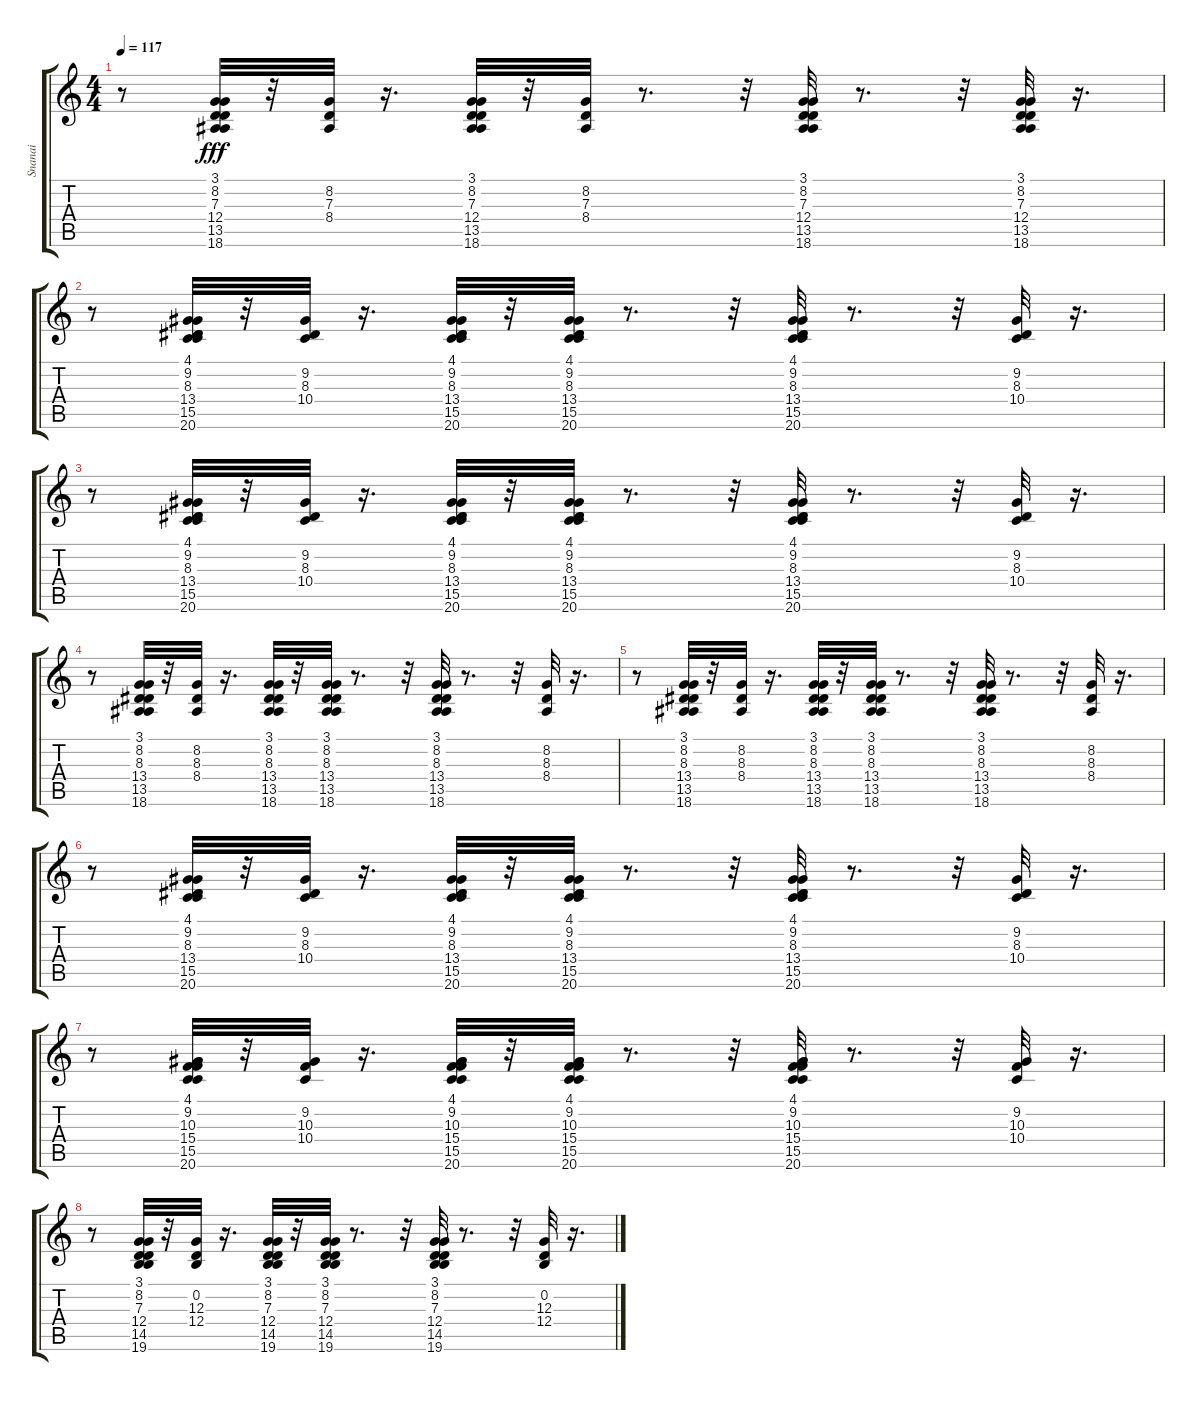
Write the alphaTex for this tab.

\track ("Snanai" "Snanai") {instrument shanai}
\staff {score tabs}
\tuning (E4 B3 G3 D3 A2 E2) {hide}
\ts (4 4)
\tempo 117
\clef g2
\ks c
r.8{dy fff} (3.1 8.2 7.3 12.4 13.5 18.6).32 r.32 (8.2 7.3 8.4).32 r.16{d} (3.1 8.2 7.3 12.4 13.5 18.6).32 r.32 (8.2 7.3 8.4).32 r.8{d} r.32 (3.1 8.2 7.3 12.4 13.5 18.6).32 r.8{d} r.32 (3.1 8.2 7.3 12.4 13.5 18.6).32 r.16{d} |
r.8 (4.1 9.2 8.3 13.4 15.5 20.6).32 r.32 (9.2 8.3 10.4).32 r.16{d} (4.1 9.2 8.3 13.4 15.5 20.6).32 r.32 (4.1 9.2 8.3 13.4 15.5 20.6).32 r.8{d} r.32 (4.1 9.2 8.3 13.4 15.5 20.6).32 r.8{d} r.32 (9.2 8.3 10.4).32 r.16{d} |
r.8 (4.1 9.2 8.3 13.4 15.5 20.6).32 r.32 (9.2 8.3 10.4).32 r.16{d} (4.1 9.2 8.3 13.4 15.5 20.6).32 r.32 (4.1 9.2 8.3 13.4 15.5 20.6).32 r.8{d} r.32 (4.1 9.2 8.3 13.4 15.5 20.6).32 r.8{d} r.32 (9.2 8.3 10.4).32 r.16{d} |
r.8 (3.1 8.2 8.3 13.4 13.5 18.6).32 r.32 (8.2 8.3 8.4).32 r.16{d} (3.1 8.2 8.3 13.4 13.5 18.6).32 r.32 (3.1 8.2 8.3 13.4 13.5 18.6).32 r.8{d} r.32 (3.1 8.2 8.3 13.4 13.5 18.6).32 r.8{d} r.32 (8.2 8.3 8.4).32 r.16{d} |
r.8 (3.1 8.2 8.3 13.4 13.5 18.6).32 r.32 (8.2 8.3 8.4).32 r.16{d} (3.1 8.2 8.3 13.4 13.5 18.6).32 r.32 (3.1 8.2 8.3 13.4 13.5 18.6).32 r.8{d} r.32 (3.1 8.2 8.3 13.4 13.5 18.6).32 r.8{d} r.32 (8.2 8.3 8.4).32 r.16{d} |
r.8 (4.1 9.2 8.3 13.4 15.5 20.6).32 r.32 (9.2 8.3 10.4).32 r.16{d} (4.1 9.2 8.3 13.4 15.5 20.6).32 r.32 (4.1 9.2 8.3 13.4 15.5 20.6).32 r.8{d} r.32 (4.1 9.2 8.3 13.4 15.5 20.6).32 r.8{d} r.32 (9.2 8.3 10.4).32 r.16{d} |
r.8 (4.1 9.2 10.3 15.4 15.5 20.6).32 r.32 (9.2 10.3 10.4).32 r.16{d} (4.1 9.2 10.3 15.4 15.5 20.6).32 r.32 (4.1 9.2 10.3 15.4 15.5 20.6).32 r.8{d} r.32 (4.1 9.2 10.3 15.4 15.5 20.6).32 r.8{d} r.32 (9.2 10.3 10.4).32 r.16{d} |
r.8 (3.1 8.2 7.3 12.4 14.5 19.6).32 r.32 (0.2 12.3 12.4).32 r.16{d} (3.1 8.2 7.3 12.4 14.5 19.6).32 r.32 (3.1 8.2 7.3 12.4 14.5 19.6).32 r.8{d} r.32 (3.1 8.2 7.3 12.4 14.5 19.6).32 r.8{d} r.32 (0.2 12.3 12.4).32 r.16{d}
